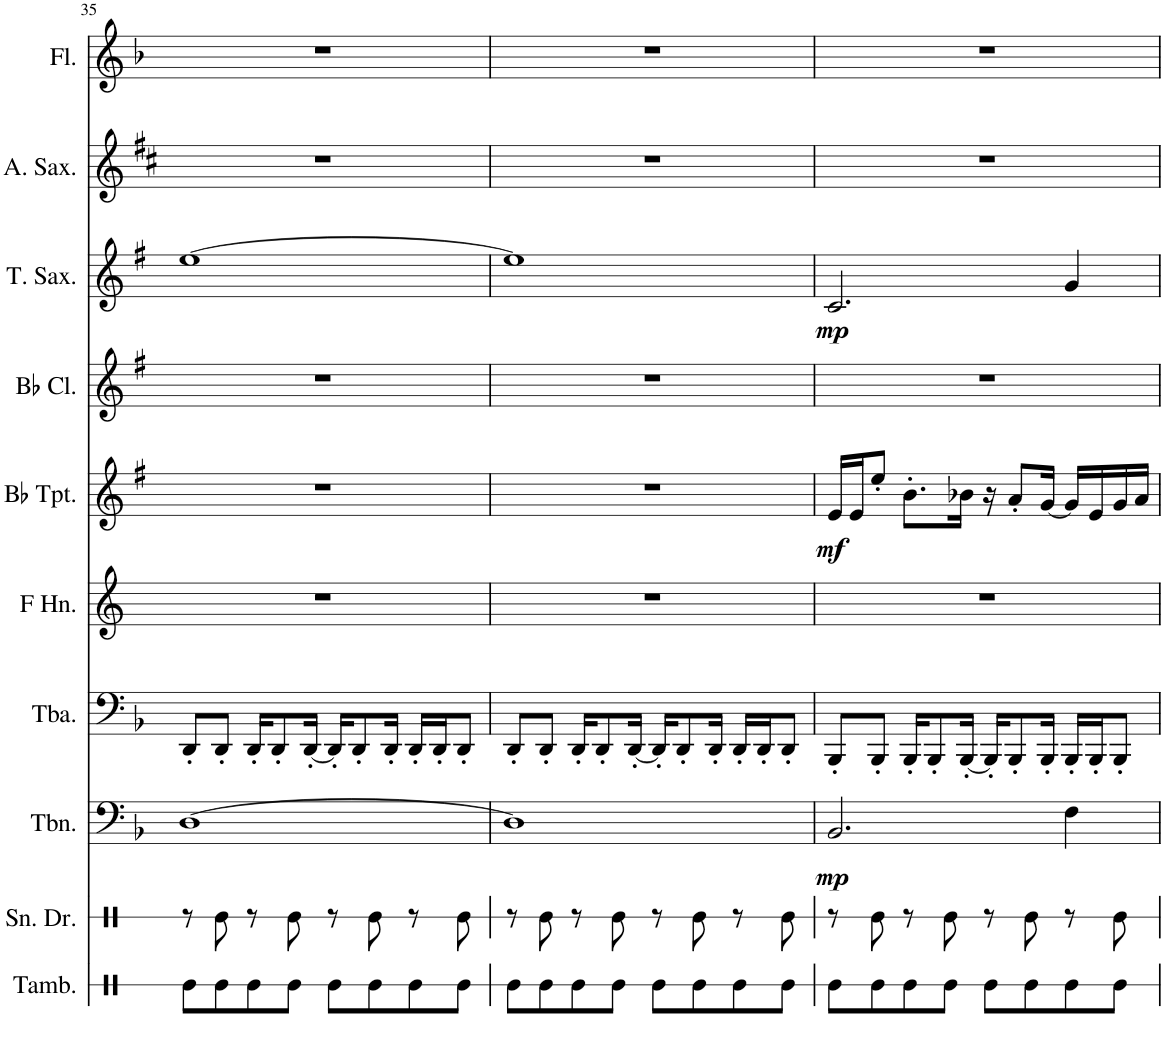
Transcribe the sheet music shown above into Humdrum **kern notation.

**kern	**kern	**kern	**dynam	**kern	**kern	**kern	**dynam	**kern	**kern	**dynam	**kern	**kern
*part10	*part9	*part8	*part8	*part7	*part6	*part5	*part5	*part4	*part3	*part3	*part2	*part1
*staff10	*staff9	*staff8	*staff8	*staff7	*staff6	*staff5	*staff5	*staff4	*staff3	*staff3	*staff2	*staff1
*I"Tambourine	*I"Snare Drum	*I"Trombone	*	*I"Tuba	*I"Horn in F	*I"Bb Trumpet	*	*I"Bb Clarinet	*I"Tenor Saxophone	*	*I"Alto Saxophone	*I"Flute
*I'Tamb.	*I'Sn. Dr.	*I'Tbn.	*	*I'Tba.	*	*I'Bb Tpt.	*	*I'Bb Cl.	*I'T. Sax.	*	*I'A. Sax.	*I'Fl.
!!LO:PB:g=z
*clefX	*clefX	*clefF4	*	*clefF4	*clefG2	*clefG2	*	*clefG2	*clefG2	*	*clefG2	*clefG2
*	*	*	*	*	*Trd4c7	*Trd1c2	*	*Trd1c2	*Trd8c14	*	*Trd5c9	*
*k[]	*k[]	*k[b-]	*	*k[b-]	*k[]	*k[f#]	*	*k[f#]	*k[f#]	*	*k[f#c#]	*k[b-]
*M4/4	*M4/4	*M4/4	*	*M4/4	*M4/4	*M4/4	*	*M4/4	*M4/4	*	*M4/4	*M4/4
=35	=35	=35	=35	=35	=35	=35	=35	=35	=35	=35	=35	=35
8Re\L	8r	[1D	.	8DD'/L	1r	1r	.	1r	[1ee	.	1r	1r
8Re\	8Re\	.	.	8DD'/J	.	.	.	.	.	.	.	.
8Re\	8r	.	.	16DD'/KL	.	.	.	.	.	.	.	.
.	.	.	.	8DD'/	.	.	.	.	.	.	.	.
8Re\J	8Re\	.	.	.	.	.	.	.	.	.	.	.
.	.	.	.	[16DD'/Jk	.	.	.	.	.	.	.	.
8Re\L	8r	.	.	16DD'/KL]	.	.	.	.	.	.	.	.
.	.	.	.	8DD'/	.	.	.	.	.	.	.	.
8Re\	8Re\	.	.	.	.	.	.	.	.	.	.	.
.	.	.	.	16DD'/Jk	.	.	.	.	.	.	.	.
8Re\	8r	.	.	16DD'/LL	.	.	.	.	.	.	.	.
.	.	.	.	16DD'/J	.	.	.	.	.	.	.	.
8Re\J	8Re\	.	.	8DD'/J	.	.	.	.	.	.	.	.
=36	=36	=36	=36	=36	=36	=36	=36	=36	=36	=36	=36	=36
8Re\L	8r	1D]	.	8DD'/L	1r	1r	.	1r	1ee]	.	1r	1r
8Re\	8Re\	.	.	8DD'/J	.	.	.	.	.	.	.	.
8Re\	8r	.	.	16DD'/KL	.	.	.	.	.	.	.	.
.	.	.	.	8DD'/	.	.	.	.	.	.	.	.
8Re\J	8Re\	.	.	.	.	.	.	.	.	.	.	.
.	.	.	.	[16DD'/Jk	.	.	.	.	.	.	.	.
8Re\L	8r	.	.	16DD'/KL]	.	.	.	.	.	.	.	.
.	.	.	.	8DD'/	.	.	.	.	.	.	.	.
8Re\	8Re\	.	.	.	.	.	.	.	.	.	.	.
.	.	.	.	16DD'/Jk	.	.	.	.	.	.	.	.
8Re\	8r	.	.	16DD'/LL	.	.	.	.	.	.	.	.
.	.	.	.	16DD'/J	.	.	.	.	.	.	.	.
8Re\J	8Re\	.	.	8DD'/J	.	.	.	.	.	.	.	.
=37	=37	=37	=37	=37	=37	=37	=37	=37	=37	=37	=37	=37
!	!	!	!LO:DY:b	!	!	!	!LO:DY:b	!	!	!LO:DY:b	!	!
8Re\L	8r	2.BB-/	mp	8BBB-'/L	1r	16e/LL	mf	1r	2.c/	mp	1r	1r
.	.	.	.	.	.	16e/J	.	.	.	.	.	.
8Re\	8Re\	.	.	8BBB-'/J	.	8ee'/J	.	.	.	.	.	.
8Re\	8r	.	.	16BBB-'/KL	.	8.b'\L	.	.	.	.	.	.
.	.	.	.	8BBB-'/	.	.	.	.	.	.	.	.
8Re\J	8Re\	.	.	.	.	.	.	.	.	.	.	.
.	.	.	.	[16BBB-'/Jk	.	16b-X\Jk	.	.	.	.	.	.
8Re\L	8r	.	.	16BBB-'/KL]	.	16r	.	.	.	.	.	.
.	.	.	.	8BBB-'/	.	8a'/L	.	.	.	.	.	.
8Re\	8Re\	.	.	.	.	.	.	.	.	.	.	.
.	.	.	.	16BBB-'/Jk	.	[16g/Jk	.	.	.	.	.	.
8Re\	8r	4F\	.	16BBB-'/LL	.	16g/LL]	.	.	4g/	.	.	.
.	.	.	.	16BBB-'/J	.	16e/	.	.	.	.	.	.
8Re\J	8Re\	.	.	8BBB-'/J	.	16g/	.	.	.	.	.	.
.	.	.	.	.	.	16a/JJ	.	.	.	.	.	.
=	=	=	=	=	=	=	=	=	=	=	=	=
*-	*-	*-	*-	*-	*-	*-	*-	*-	*-	*-	*-	*-
